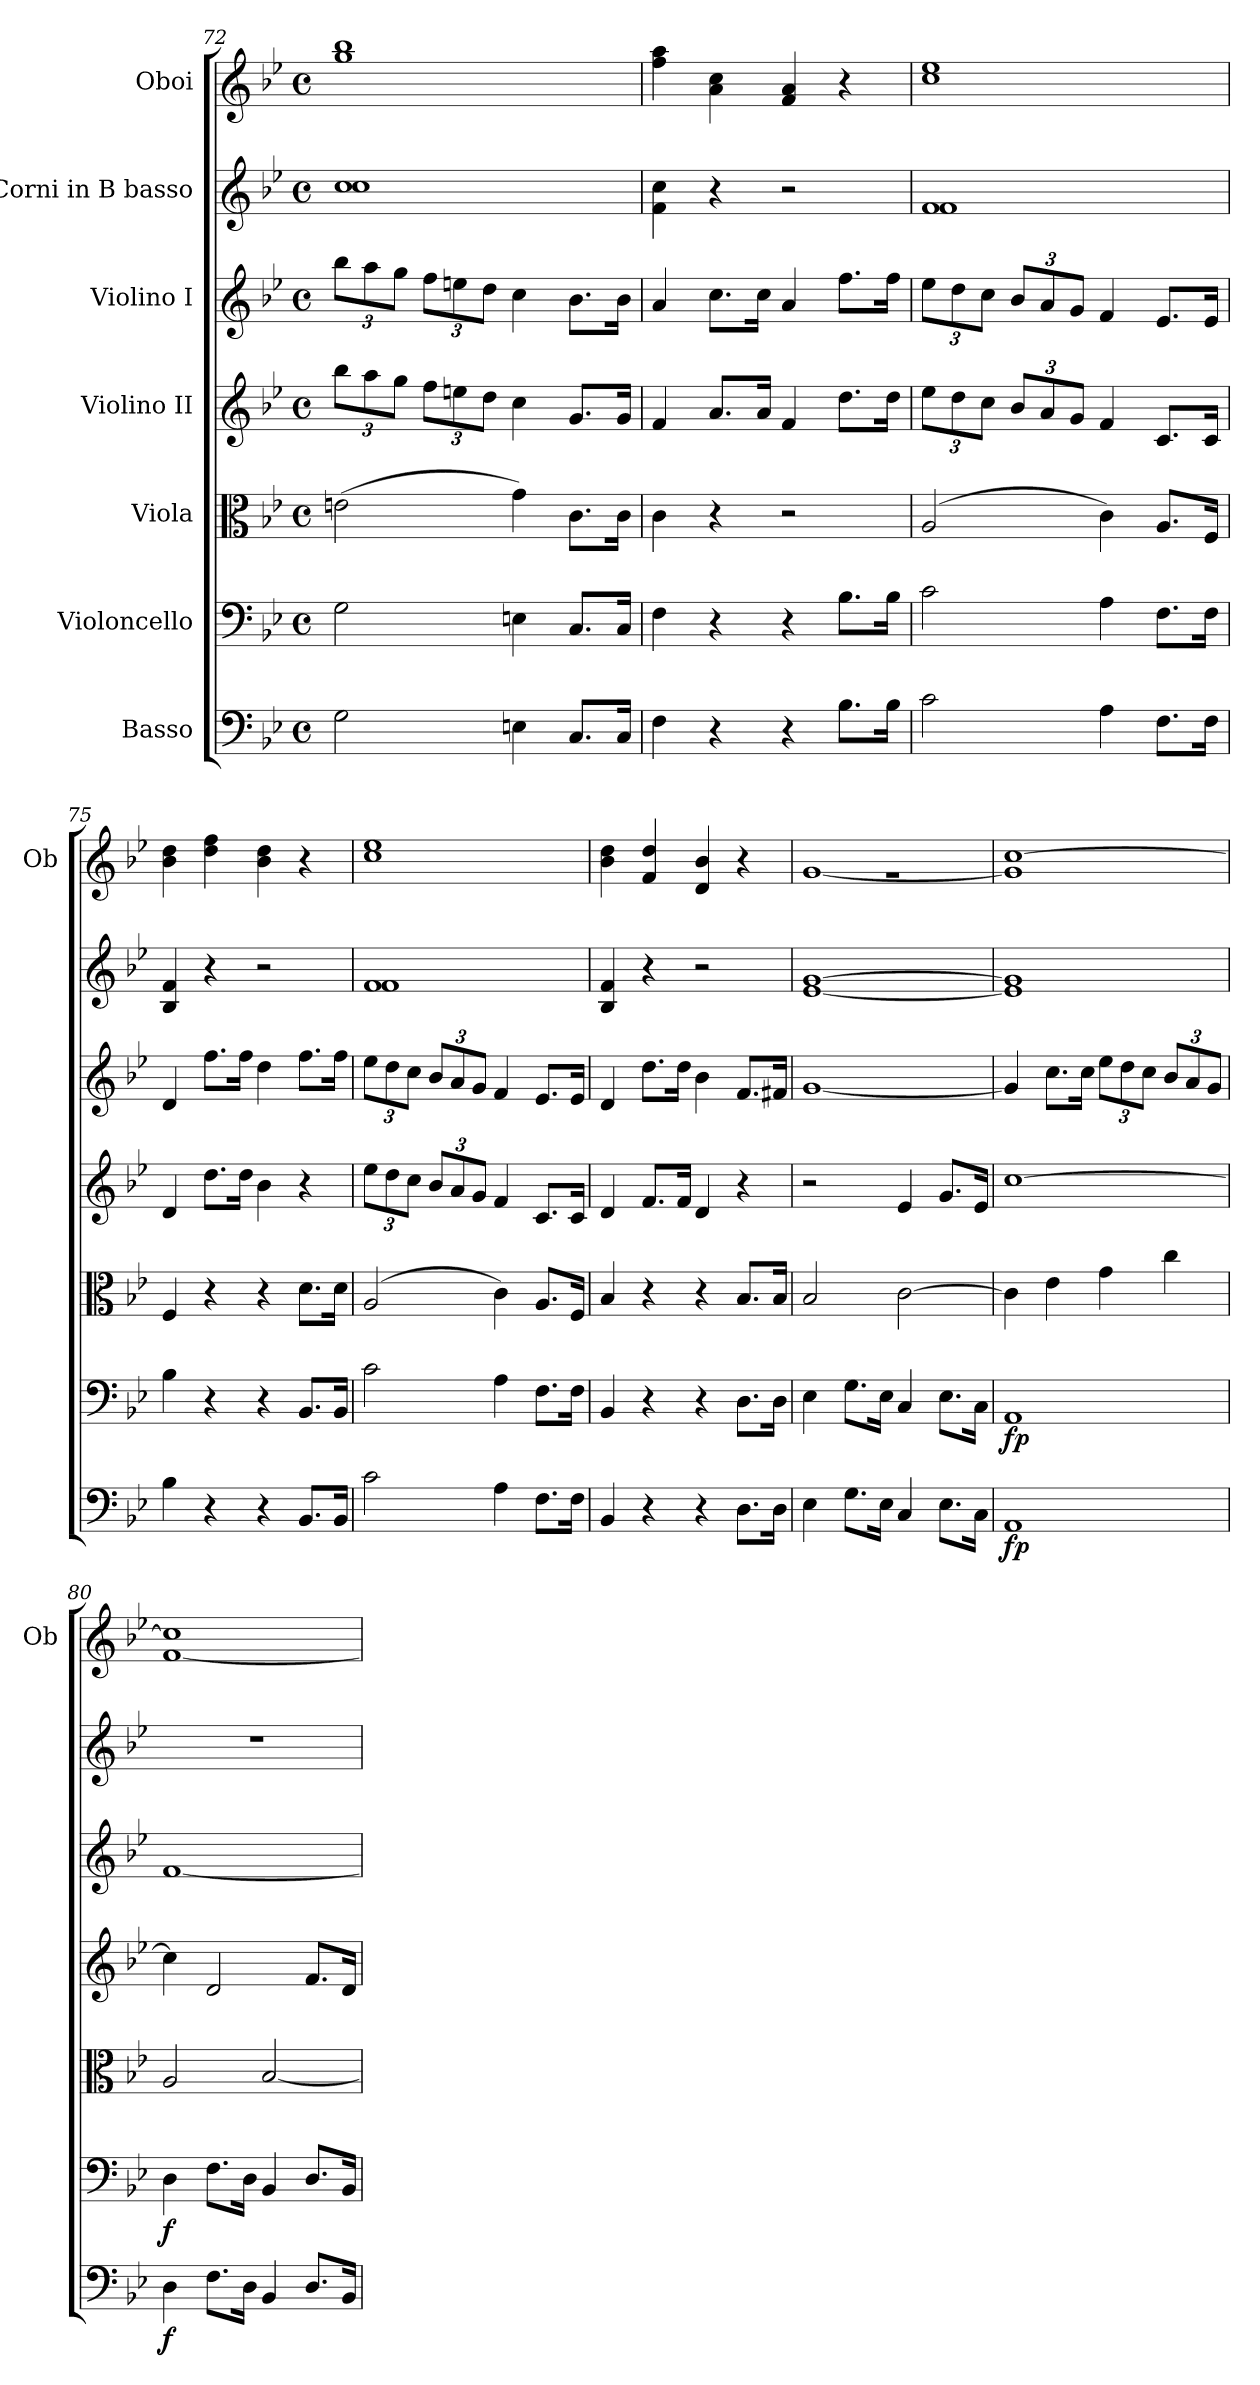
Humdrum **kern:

**kern	**dynam	**kern	**dynam	**kern	**kern	**kern	**kern	**kern
*part7	*part7	*part6	*part6	*part5	*part4	*part3	*part2	*part1
*staff7	*staff7	*staff6	*staff6	*staff5	*staff4	*staff3	*staff2	*staff1
*I"Basso	*	*I"Violoncello	*	*I"Viola	*I"Violino II	*I"Violino I	*I"Corni in B basso	*I"Oboi
*	*	*	*	*	*	*	*	*I'Ob
*clefF4	*	*clefF4	*	*clefC3	*clefG2	*clefG2	*clefG2	*clefG2
*ITrd7c12	*	*	*	*	*	*	*ITrd8c14	*
*k[b-e-]	*	*k[b-e-]	*	*k[b-e-]	*k[b-e-]	*k[b-e-]	*k[b-e-]	*k[b-e-]
*M4/4	*	*M4/4	*	*M4/4	*M4/4	*M4/4	*M4/4	*M4/4
*met(c)	*	*met(c)	*	*met(c)	*met(c)	*met(c)	*met(c)	*met(c)
*	*	*	*	*	*Xbrackettup	*Xbrackettup	*	*
=72	=72	=72	=72	=72	=72	=72	=72	=72
*	*	*	*	*	*	*	*^	*
2GG\	.	2G\	.	(>2en\	12bb-\L	12bb-\L	1c	1c	1gg 1bb-
.	.	.	.	.	12aa\	12aa\	.	.	.
.	.	.	.	.	12gg\J	12gg\J	.	.	.
.	.	.	.	.	12ff\L	12ff\L	.	.	.
.	.	.	.	.	12een\	12een\	.	.	.
.	.	.	.	.	12dd\J	12dd\J	.	.	.
4EEn\	.	4En\	.	4g\)	4cc\	4cc\	.	.	.
8.CC/L	.	8.C/L	.	8.c\L	8.g/L	8.b-\L	.	.	.
16CC/Jk	.	16C/Jk	.	16c\Jk	16g/Jk	16b-\Jk	.	.	.
*	*	*	*	*	*	*	*v	*v	*
=73	=73	=73	=73	=73	=73	=73	=73	=73
4FF\	.	4F\	.	4c\	4f/	4a/	4F\ 4c\	4ff\ 4aa\
4r	.	4r	.	4r	8.a/L	8.cc\L	4r	4a\ 4cc\
.	.	.	.	.	16a/Jk	16cc\Jk	.	.
4r	.	4r	.	2r	4f/	4a/	2r	4f/ 4a/
8.BB-\L	.	8.B-\L	.	.	8.dd\L	8.ff\L	.	4r
16BB-\Jk	.	16B-\Jk	.	.	16dd\Jk	16ff\Jk	.	.
=74	=74	=74	=74	=74	=74	=74	=74	=74
*	*	*	*	*	*	*	*^	*
2C\	.	2c\	.	(>2A/	12ee-\L	12ee-\L	1F	1F	1cc 1ee-
.	.	.	.	.	12dd\	12dd\	.	.	.
.	.	.	.	.	12cc\J	12cc\J	.	.	.
.	.	.	.	.	12b-/L	12b-/L	.	.	.
.	.	.	.	.	12a/	12a/	.	.	.
.	.	.	.	.	12g/J	12g/J	.	.	.
4AA\	.	4A\	.	4c\)	4f/	4f/	.	.	.
8.FF\L	.	8.F\L	.	8.A/L	8.c/L	8.e-/L	.	.	.
16FF\Jk	.	16F\Jk	.	16F/Jk	16c/Jk	16e-/Jk	.	.	.
*	*	*	*	*	*	*	*v	*v	*
!!LO:LB:g=z
=75	=75	=75	=75	=75	=75	=75	=75	=75
4BB-\	.	4B-\	.	4F/	4d/	4d/	4BB-/ 4F/	4b-\ 4dd\
4r	.	4r	.	4r	8.dd\L	8.ff\L	4r	4dd\ 4ff\
.	.	.	.	.	16dd\Jk	16ff\Jk	.	.
4r	.	4r	.	4r	4b-\	4dd\	2r	4b-\ 4dd\
8.BBB-/L	.	8.BB-/L	.	8.d\L	4r	8.ff\L	.	4r
16BBB-/Jk	.	16BB-/Jk	.	16d\Jk	.	16ff\Jk	.	.
=76	=76	=76	=76	=76	=76	=76	=76	=76
*	*	*	*	*	*	*	*^	*
2C\	.	2c\	.	(>2A/	12ee-\L	12ee-\L	1F	1F	1cc 1ee-
.	.	.	.	.	12dd\	12dd\	.	.	.
.	.	.	.	.	12cc\J	12cc\J	.	.	.
.	.	.	.	.	12b-/L	12b-/L	.	.	.
.	.	.	.	.	12a/	12a/	.	.	.
.	.	.	.	.	12g/J	12g/J	.	.	.
4AA\	.	4A\	.	4c\)	4f/	4f/	.	.	.
8.FF\L	.	8.F\L	.	8.A/L	8.c/L	8.e-/L	.	.	.
16FF\Jk	.	16F\Jk	.	16F/Jk	16c/Jk	16e-/Jk	.	.	.
*	*	*	*	*	*	*	*v	*v	*
=77	=77	=77	=77	=77	=77	=77	=77	=77
4BBB-/	.	4BB-/	.	4B-/	4d/	4d/	4BB-/ 4F/	4b-\ 4dd\
4r	.	4r	.	4r	8.f/L	8.dd\L	4r	4f/ 4dd/
.	.	.	.	.	16f/Jk	16dd\Jk	.	.
4r	.	4r	.	4r	4d/	4b-\	2r	4d/ 4b-/
8.DD\L	.	8.D\L	.	8.B-/L	4r	8.f/L	.	4r
16DD\Jk	.	16D\Jk	.	16B-/Jk	.	16f#X/Jk	.	.
=78	=78	=78	=78	=78	=78	=78	=78	=78
*	*	*	*	*	*	*	*	*^
4EE-\	.	4E-\	.	2B-/	2r	[1g	[1E- [1G	1rg	[1g
8.GG\L	.	8.G\L	.	.	.	.	.	.	.
16EE-\Jk	.	16E-\Jk	.	.	.	.	.	.	.
4CC/	.	4C/	.	[2c\	4e-/	.	.	.	.
8.EE-\L	.	8.E-\L	.	.	8.g/L	.	.	.	.
16CC\Jk	.	16C\Jk	.	.	16e-/Jk	.	.	.	.
*	*	*	*	*	*	*	*	*v	*v
=79	=79	=79	=79	=79	=79	=79	=79	=79
!	!LO:DY:b	!	!LO:DY:b	!	!	!	!	!
1AAA	fp	1AA	fp	4c\]	[1cc	4g/]	1E-] 1G]	1g] [1cc
.	.	.	.	4e-\	.	8.cc\L	.	.
.	.	.	.	.	.	16cc\Jk	.	.
.	.	.	.	4g\	.	12ee-\L	.	.
.	.	.	.	.	.	12dd\	.	.
.	.	.	.	.	.	12cc\J	.	.
.	.	.	.	4cc\	.	12b-/L	.	.
.	.	.	.	.	.	12a/	.	.
.	.	.	.	.	.	12g/J	.	.
=80	=80	=80	=80	=80	=80	=80	=80	=80
!	!LO:DY:b	!	!LO:DY:b	!	!	!	!	!
4DD\	f	4D\	f	2A/	4cc\]	[1f	1r	[1f 1cc]
8.FF\L	.	8.F\L	.	.	2d/	.	.	.
16DD\Jk	.	16D\Jk	.	.	.	.	.	.
4BBB-/	.	4BB-/	.	[2B-/	.	.	.	.
8.DD/L	.	8.D/L	.	.	8.f/L	.	.	.
16BBB-/Jk	.	16BB-/Jk	.	.	16d/Jk	.	.	.
=	=	=	=	=	=	=	=	=
*-	*-	*-	*-	*-	*-	*-	*-	*-
